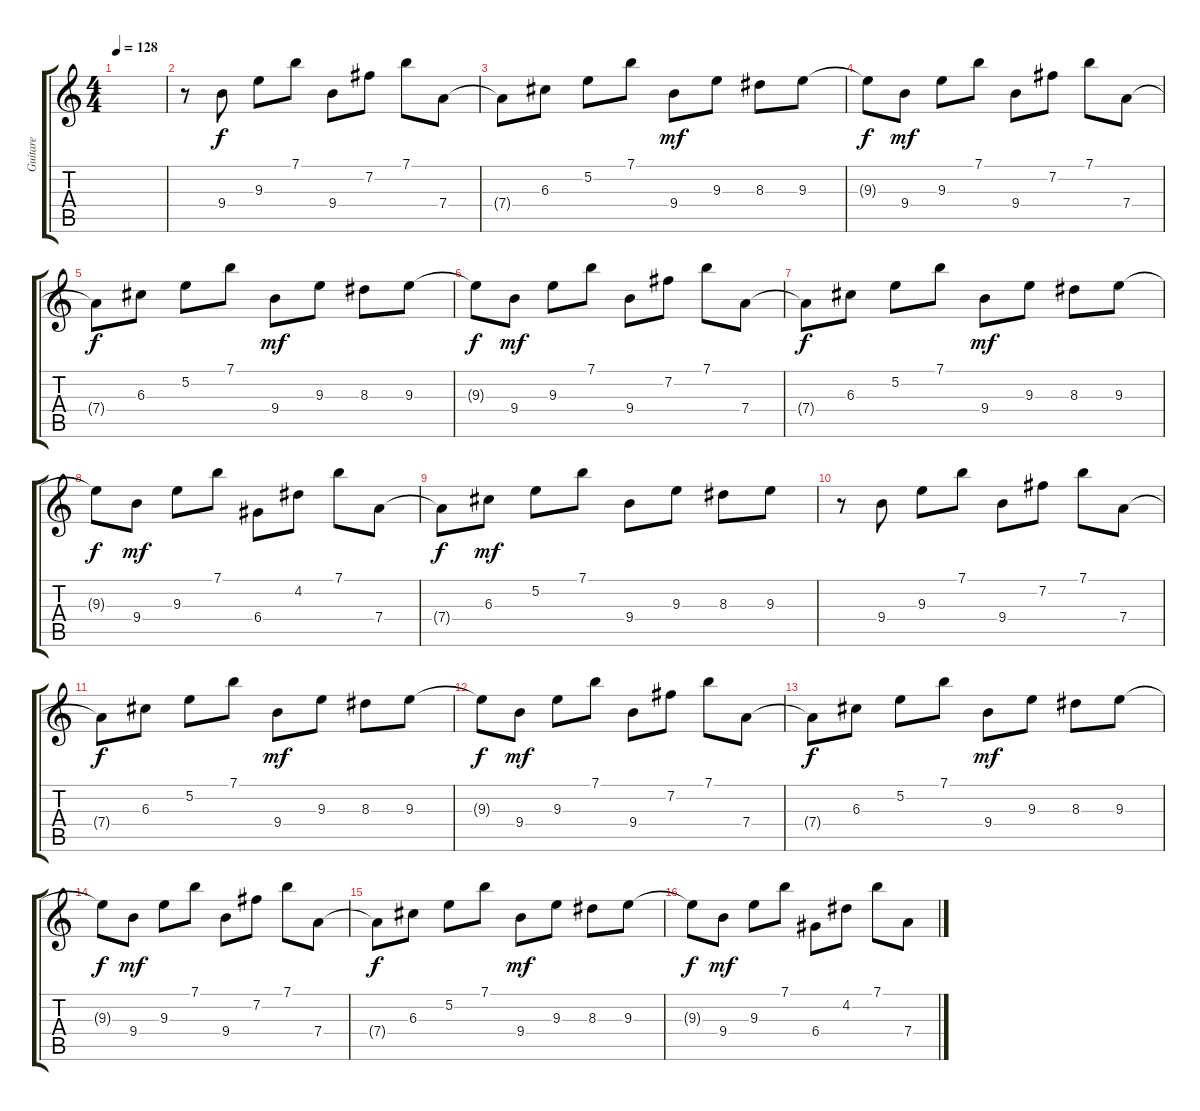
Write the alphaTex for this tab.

\track ("Guitare" "Guitare") {instrument acousticguitarsteel}
\staff {score tabs}
\tuning (E4 B3 G3 D3 A2 E2) {hide}
\ts (4 4)
\tempo 128
\clef g2
\ks c
|
r.8 9.4.8 9.3.8 7.1.8 9.4.8 7.2.8 7.1.8 7.4.8 |
7.4{t}.8{dy f} 6.3.8 5.2.8 7.1.8 9.4.8{dy mf} 9.3.8 8.3.8 9.3.8 |
9.3{t}.8{dy f} 9.4.8{dy mf} 9.3.8 7.1.8 9.4.8 7.2.8 7.1.8 7.4.8 |
7.4{t}.8{dy f} 6.3.8 5.2.8 7.1.8 9.4.8{dy mf} 9.3.8 8.3.8 9.3.8 |
9.3{t}.8{dy f} 9.4.8{dy mf} 9.3.8 7.1.8 9.4.8 7.2.8 7.1.8 7.4.8 |
7.4{t}.8{dy f} 6.3.8 5.2.8 7.1.8 9.4.8{dy mf} 9.3.8 8.3.8 9.3.8 |
9.3{t}.8{dy f} 9.4.8{dy mf} 9.3.8 7.1.8 6.4.8 4.2.8 7.1.8 7.4.8 |
7.4{t}.8{dy f} 6.3.8{dy mf} 5.2.8 7.1.8 9.4.8 9.3.8 8.3.8 9.3.8 |
r.8 9.4.8 9.3.8 7.1.8 9.4.8 7.2.8 7.1.8 7.4.8 |
7.4{t}.8{dy f} 6.3.8 5.2.8 7.1.8 9.4.8{dy mf} 9.3.8 8.3.8 9.3.8 |
9.3{t}.8{dy f} 9.4.8{dy mf} 9.3.8 7.1.8 9.4.8 7.2.8 7.1.8 7.4.8 |
7.4{t}.8{dy f} 6.3.8 5.2.8 7.1.8 9.4.8{dy mf} 9.3.8 8.3.8 9.3.8 |
9.3{t}.8{dy f} 9.4.8{dy mf} 9.3.8 7.1.8 9.4.8 7.2.8 7.1.8 7.4.8 |
7.4{t}.8{dy f} 6.3.8 5.2.8 7.1.8 9.4.8{dy mf} 9.3.8 8.3.8 9.3.8 |
9.3{t}.8{dy f} 9.4.8{dy mf} 9.3.8 7.1.8 6.4.8 4.2.8 7.1.8 7.4.8
